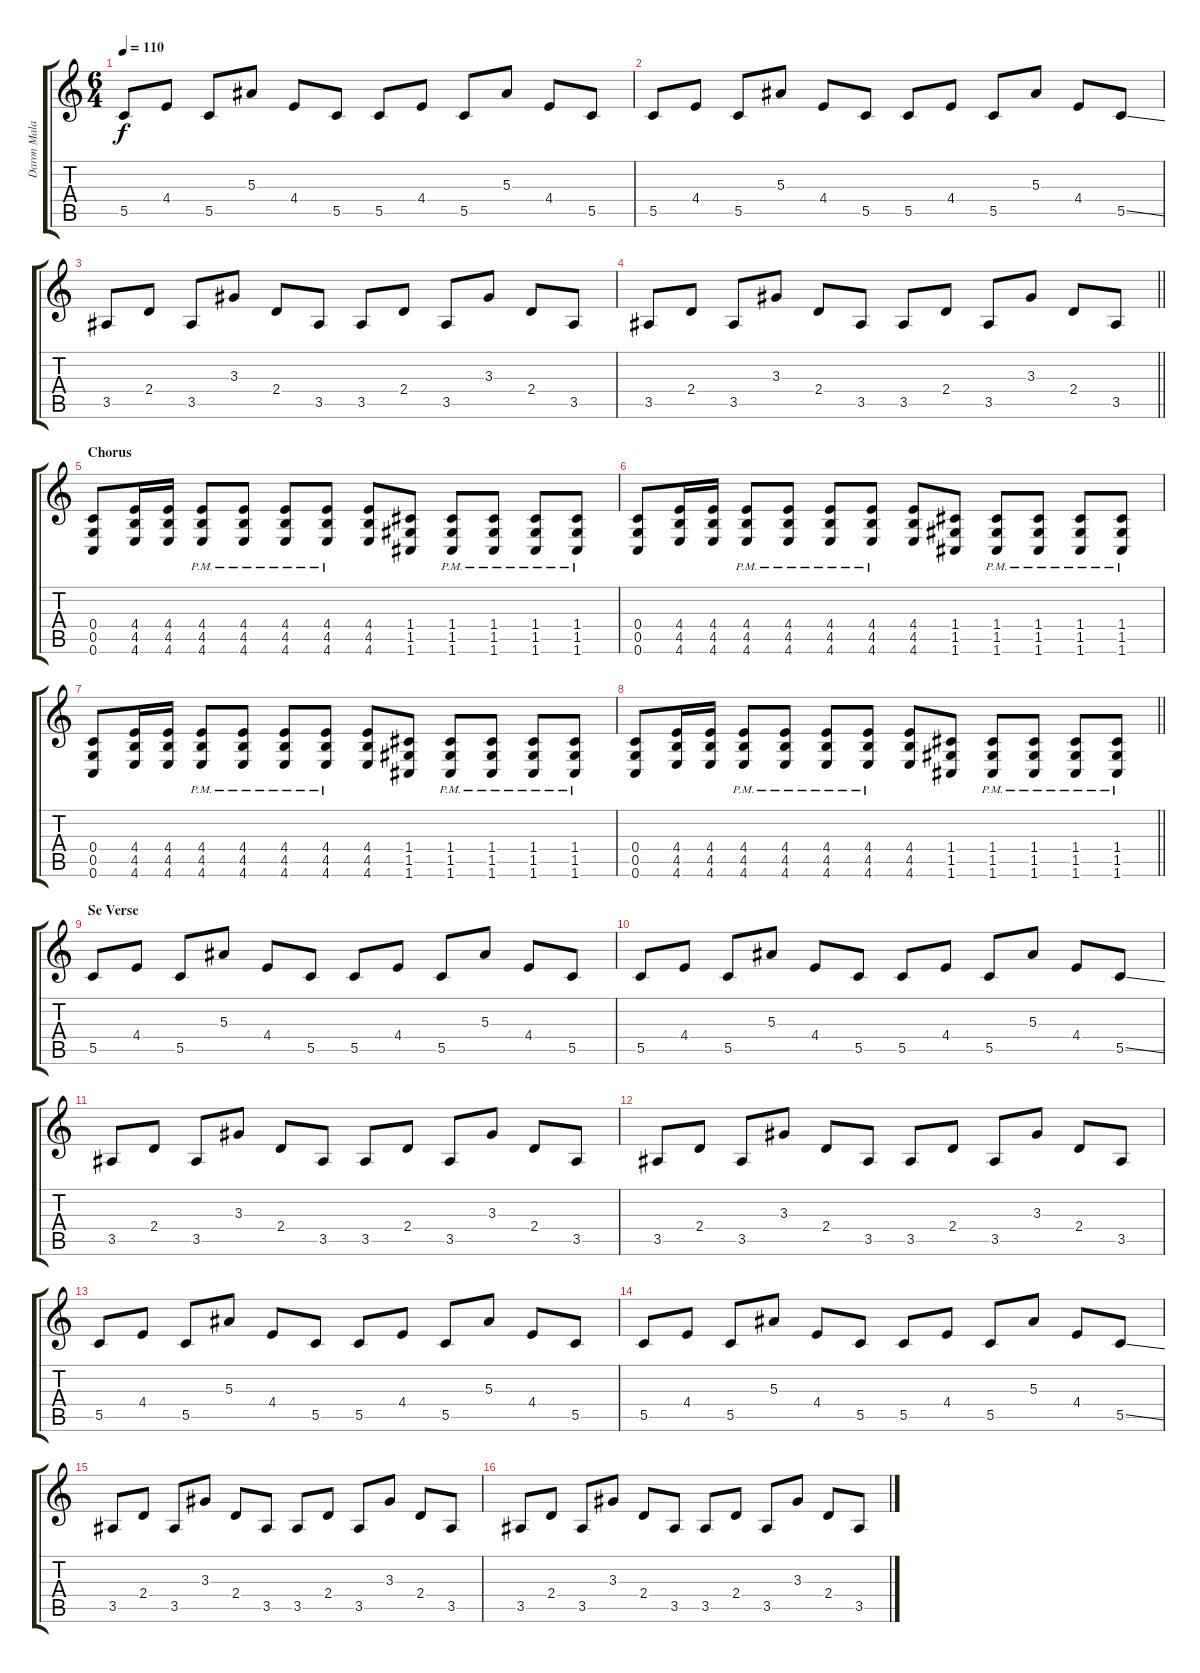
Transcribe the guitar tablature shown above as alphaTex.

\track ("Daron Malakian" "Daron Mala") {instrument electricguitarclean}
\staff {score tabs}
\tuning (D4 A3 F3 C3 G2 C2) {hide}
\ts (6 4)
\tempo 110
\clef g2
\ks c
5.5.8{dy f} 4.4.8 5.5.8 5.3.8 4.4.8 5.5.8 5.5.8 4.4.8 5.5.8 5.3.8 4.4.8 5.5.8 |
5.5.8 4.4.8 5.5.8 5.3.8 4.4.8 5.5.8 5.5.8 4.4.8 5.5.8 5.3.8 4.4.8 5.5{ss}.8 |
3.5.8 2.4.8 3.5.8 3.3.8 2.4.8 3.5.8 3.5.8 2.4.8 3.5.8 3.3.8 2.4.8 3.5.8 |
\barLineRight lightlight
3.5.8 2.4.8 3.5.8 3.3.8 2.4.8 3.5.8 3.5.8 2.4.8 3.5.8 3.3.8 2.4.8 3.5.8 |
\section ("" "Chorus")
(0.4 0.5 0.6).8{instrument distortionguitar} (4.4 4.5 4.6).16 (4.4 4.5 4.6).16 (4.4{pm} 4.5{pm} 4.6{pm}).8 (4.4{pm} 4.5{pm} 4.6{pm}).8 (4.4{pm} 4.5{pm} 4.6{pm}).8 (4.4{pm} 4.5{pm} 4.6{pm}).8 (4.4 4.5 4.6).8 (1.4 1.5 1.6).8 (1.4{pm} 1.5{pm} 1.6{pm}).8 (1.4{pm} 1.5{pm} 1.6{pm}).8 (1.4{pm} 1.5{pm} 1.6{pm}).8 (1.4{pm} 1.5{pm} 1.6{pm}).8 |
(0.4 0.5 0.6).8{instrument distortionguitar} (4.4 4.5 4.6).16 (4.4 4.5 4.6).16 (4.4{pm} 4.5{pm} 4.6{pm}).8 (4.4{pm} 4.5{pm} 4.6{pm}).8 (4.4{pm} 4.5{pm} 4.6{pm}).8 (4.4{pm} 4.5{pm} 4.6{pm}).8 (4.4 4.5 4.6).8 (1.4 1.5 1.6).8 (1.4{pm} 1.5{pm} 1.6{pm}).8 (1.4{pm} 1.5{pm} 1.6{pm}).8 (1.4{pm} 1.5{pm} 1.6{pm}).8 (1.4{pm} 1.5{pm} 1.6{pm}).8 |
(0.4 0.5 0.6).8{instrument distortionguitar} (4.4 4.5 4.6).16 (4.4 4.5 4.6).16 (4.4{pm} 4.5{pm} 4.6{pm}).8 (4.4{pm} 4.5{pm} 4.6{pm}).8 (4.4{pm} 4.5{pm} 4.6{pm}).8 (4.4{pm} 4.5{pm} 4.6{pm}).8 (4.4 4.5 4.6).8 (1.4 1.5 1.6).8 (1.4{pm} 1.5{pm} 1.6{pm}).8 (1.4{pm} 1.5{pm} 1.6{pm}).8 (1.4{pm} 1.5{pm} 1.6{pm}).8 (1.4{pm} 1.5{pm} 1.6{pm}).8 |
\barLineRight lightlight
(0.4 0.5 0.6).8{instrument distortionguitar} (4.4 4.5 4.6).16 (4.4 4.5 4.6).16 (4.4{pm} 4.5{pm} 4.6{pm}).8 (4.4{pm} 4.5{pm} 4.6{pm}).8 (4.4{pm} 4.5{pm} 4.6{pm}).8 (4.4{pm} 4.5{pm} 4.6{pm}).8 (4.4 4.5 4.6).8 (1.4 1.5 1.6).8 (1.4{pm} 1.5{pm} 1.6{pm}).8 (1.4{pm} 1.5{pm} 1.6{pm}).8 (1.4{pm} 1.5{pm} 1.6{pm}).8 (1.4{pm} 1.5{pm} 1.6{pm}).8 |
\section ("" "Se Verse")
5.5.8{instrument electricguitarclean} 4.4.8 5.5.8 5.3.8 4.4.8 5.5.8 5.5.8 4.4.8 5.5.8 5.3.8 4.4.8 5.5.8 |
5.5.8 4.4.8 5.5.8 5.3.8 4.4.8 5.5.8 5.5.8 4.4.8 5.5.8 5.3.8 4.4.8 5.5{ss}.8 |
3.5.8 2.4.8 3.5.8 3.3.8 2.4.8 3.5.8 3.5.8 2.4.8 3.5.8 3.3.8 2.4.8 3.5.8 |
3.5.8 2.4.8 3.5.8 3.3.8 2.4.8 3.5.8 3.5.8 2.4.8 3.5.8 3.3.8 2.4.8 3.5.8 |
5.5.8 4.4.8 5.5.8 5.3.8 4.4.8 5.5.8 5.5.8 4.4.8 5.5.8 5.3.8 4.4.8 5.5.8 |
5.5.8 4.4.8 5.5.8 5.3.8 4.4.8 5.5.8 5.5.8 4.4.8 5.5.8 5.3.8 4.4.8 5.5{ss}.8 |
3.5.8 2.4.8 3.5.8 3.3.8 2.4.8 3.5.8 3.5.8 2.4.8 3.5.8 3.3.8 2.4.8 3.5.8 |
3.5.8 2.4.8 3.5.8 3.3.8 2.4.8 3.5.8 3.5.8 2.4.8 3.5.8 3.3.8 2.4.8 3.5.8
